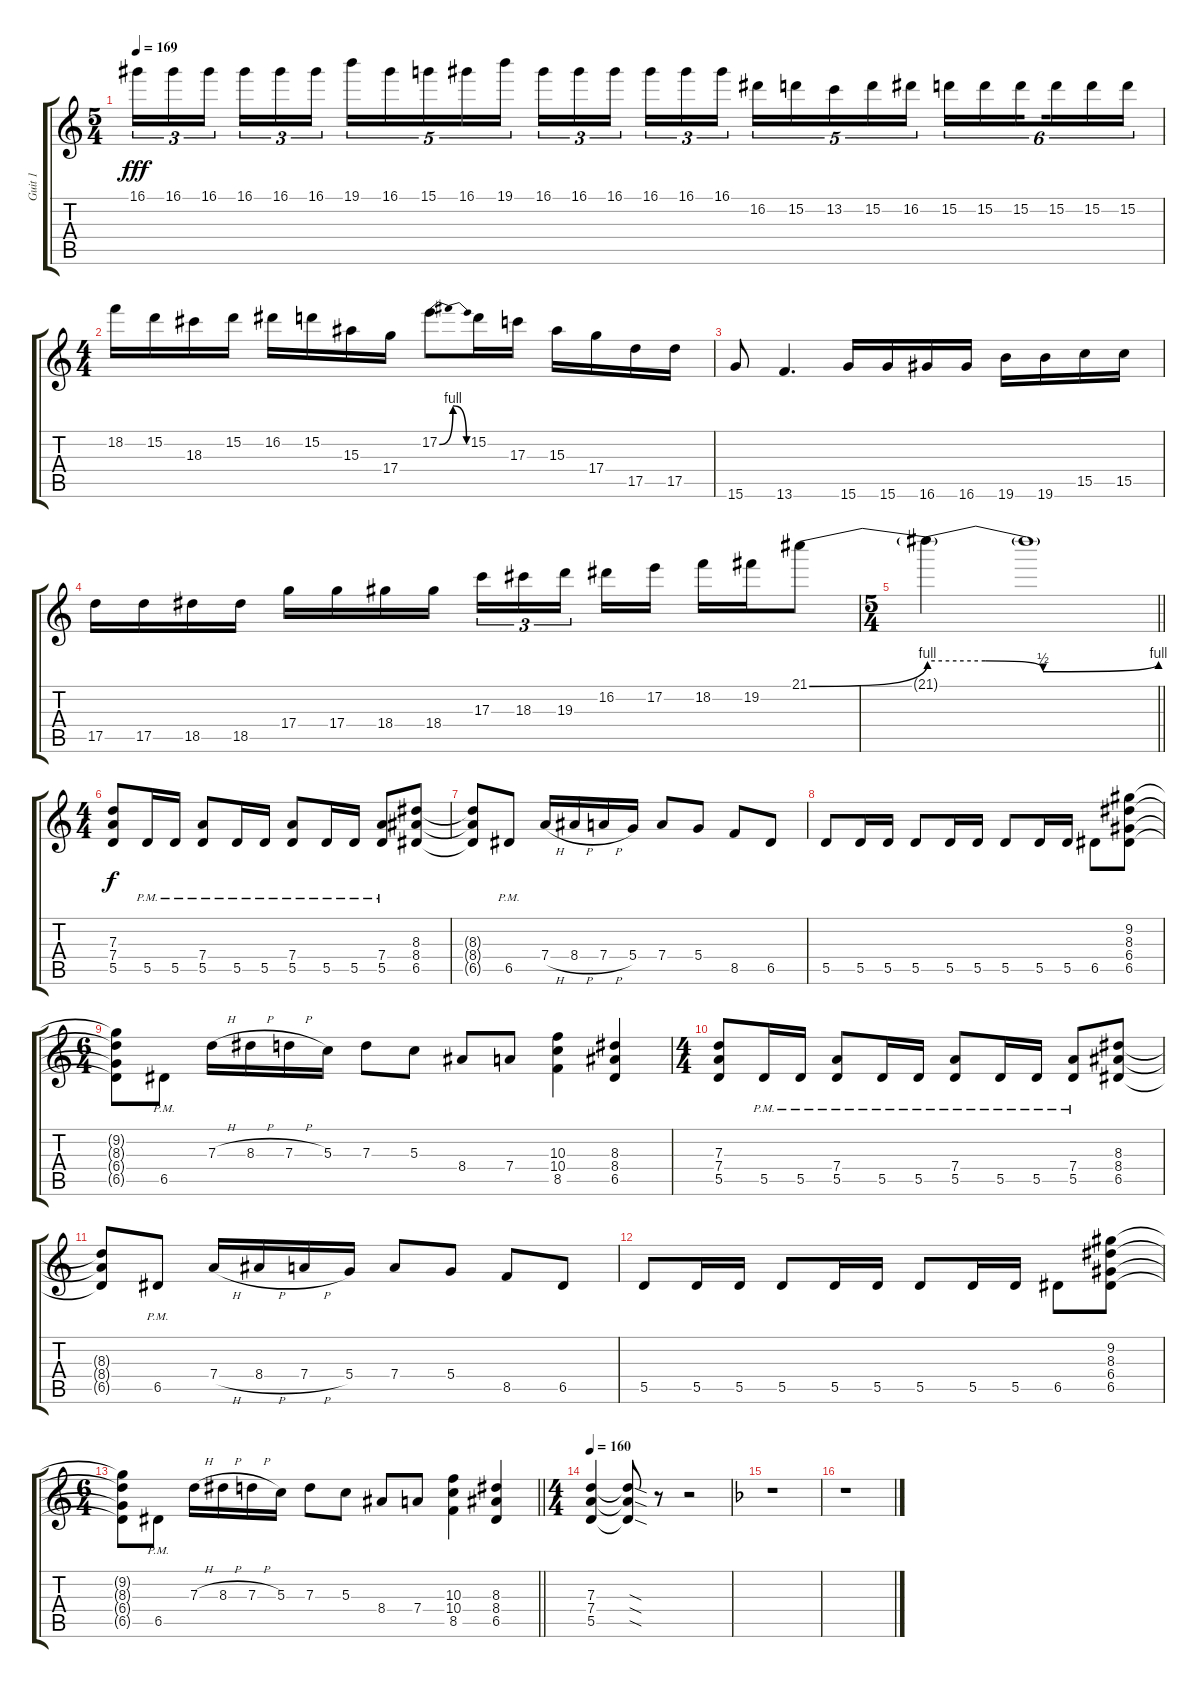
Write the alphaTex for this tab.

\track ("Guit 1" "Guit 1") {instrument distortionguitar}
\staff {score tabs}
\tuning (E4 B3 G3 D3 A2 E2) {hide}
\ts (5 4)
\tempo 169
\clef g2
\ks c
16.1.16{tu (3 2) dy fff} 16.1.16{tu (3 2)} 16.1.16{tu (3 2) beam splitsecondary} 16.1.16{tu (3 2)} 16.1.16{tu (3 2)} 16.1.16{tu (3 2)} 19.1.16{tu (5 4)} 16.1.16{tu (5 4)} 15.1.16{tu (5 4)} 16.1.16{tu (5 4)} 19.1.16{tu (5 4)} 16.1.16{tu (3 2)} 16.1.16{tu (3 2)} 16.1.16{tu (3 2) beam splitsecondary} 16.1.16{tu (3 2)} 16.1.16{tu (3 2)} 16.1.16{tu (3 2)} 16.2.16{tu (5 4)} 15.2.16{tu (5 4)} 13.2.16{tu (5 4)} 15.2.16{tu (5 4)} 16.2.16{tu (5 4)} 15.2.16{tu (6 4)} 15.2.16{tu (6 4)} 15.2.16{tu (6 4) beam splitsecondary} 15.2.16{tu (6 4)} 15.2.16{tu (6 4)} 15.2.16{tu (6 4)} |
\ts (4 4)
18.2.16 15.2.16 18.3.16 15.2.16 16.2.16 15.2.16 15.3.16 17.4.16 17.2{be (bendrelease 0 0 30 4 30 4 60 0)}.8 15.2.16 17.3.16 15.3.16 17.4.16 17.5.16 17.5.16 |
15.6.8 13.6.4{d} 15.6.16 15.6.16 16.6.16 16.6.16 19.6.16 19.6.16 15.5.16 15.5.16 |
17.5.16 17.5.16 18.5.16 18.5.16 17.4.16 17.4.16 18.4.16 18.4.16 17.3.16{tu (3 2)} 18.3.16{tu (3 2)} 19.3.16{tu (3 2) beam splitsecondary} 16.2.16 17.2.16 18.2.16 19.2.16 21.1{be (bend 0 0 60 4)}.8 |
\ts (5 4)
\barLineRight lightlight
21.1{be (custom 0 4 15 4 30 2 60 4) t}.4 21.1{t}.1 |
\ts (4 4)
(7.3 7.4 5.5).8{dy f volume 13 balance 0 instrument distortionguitar} 5.5{pm}.16 5.5{pm}.16 (7.4{pm} 5.5{pm}).8 5.5{pm}.16 5.5{pm}.16 (7.4{pm} 5.5{pm}).8 5.5{pm}.16 5.5{pm}.16 (7.4{pm} 5.5{pm}).8 (8.3 8.4 6.5).8 |
(8.3{t} 8.4{t} 6.5{t}).8 6.5{pm}.8 7.4{h}.16 8.4{h}.16 7.4{h}.16 5.4.16 7.4.8 5.4.8 8.5.8 6.5.8 |
5.5.8 5.5.16 5.5.16 5.5.8 5.5.16 5.5.16 5.5.8 5.5.16 5.5.16 6.5.8 (9.2 8.3 6.4 6.5).8 |
\ts (6 4)
(9.2{t} 8.3{t} 6.4{t} 6.5{t}).8 6.5{pm}.8 7.3{h}.16 8.3{h}.16 7.3{h}.16 5.3.16 7.3.8 5.3.8 8.4.8 7.4.8 (10.3 10.4 8.5).4 (8.3 8.4 6.5).4 |
\ts (4 4)
(7.3 7.4 5.5).8 5.5{pm}.16 5.5{pm}.16 (7.4{pm} 5.5{pm}).8 5.5{pm}.16 5.5{pm}.16 (7.4{pm} 5.5{pm}).8 5.5{pm}.16 5.5{pm}.16 (7.4{pm} 5.5{pm}).8 (8.3 8.4 6.5).8 |
(8.3{t} 8.4{t} 6.5{t}).8 6.5{pm}.8 7.4{h}.16 8.4{h}.16 7.4{h}.16 5.4.16 7.4.8 5.4.8 8.5.8 6.5.8 |
5.5.8 5.5.16 5.5.16 5.5.8 5.5.16 5.5.16 5.5.8 5.5.16 5.5.16 6.5.8 (9.2 8.3 6.4 6.5).8 |
\ts (6 4)
\barLineRight lightlight
(9.2{t} 8.3{t} 6.4{t} 6.5{t}).8 6.5{pm}.8 7.3{h}.16 8.3{h}.16 7.3{h}.16 5.3.16 7.3.8 5.3.8 8.4.8 7.4.8 (10.3 10.4 8.5).4 (8.3 8.4 6.5).4 |
\ts (4 4)
\tempo 160
(7.3 7.4 5.5).4 (7.3{sod t} 7.4{sod t} 5.5{sod t}).8 r.8 r.2 |
\ks f
r.1 |
r.1
